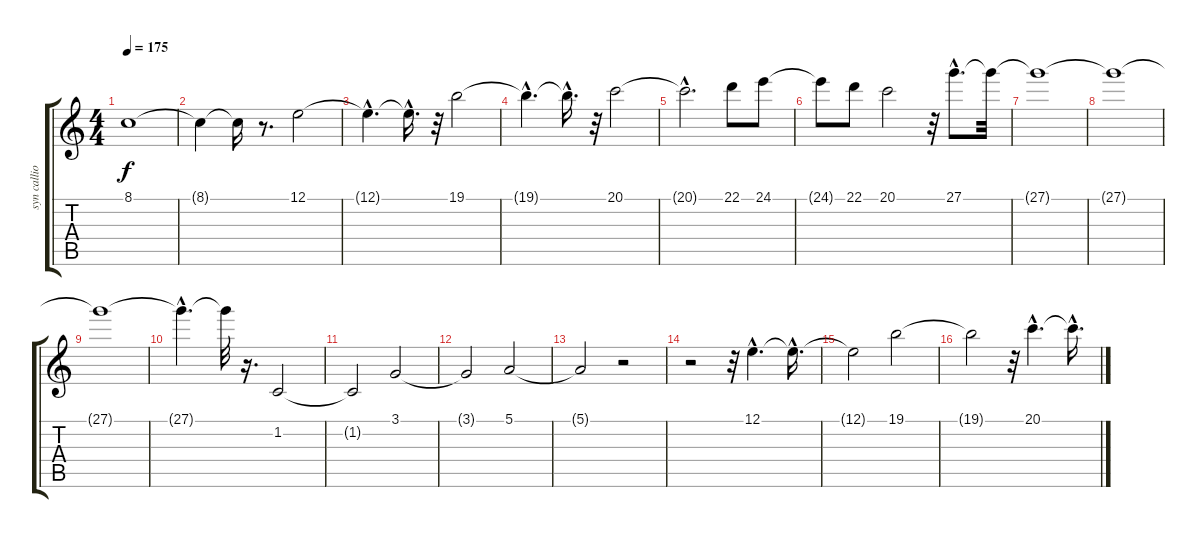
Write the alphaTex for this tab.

\track ("syn calliope" "syn callio") {instrument lead3calliope}
\staff {score tabs}
\tuning (E4 B3 G3 D3 A2 E2) {hide}
\ts (4 4)
\tempo 175
\clef g2
\ks c
8.1{t}.1{dy f} |
8.1{t}.4 8.1{t}.16 r.8{d} 12.1.2 |
12.1{hac t}.4{d} 12.1{hac t}.16{d} r.32 19.1.2 |
19.1{hac t}.4{d} 19.1{hac t}.16{d} r.32 20.1.2 |
20.1{hac t}.2{d} 22.1.8 24.1.8 |
24.1{t}.8 22.1.8 20.1.2 r.32 27.1{hac}.8{d} 27.1{t}.32 |
27.1{t}.1 |
27.1{t}.1 |
27.1{t}.1 |
27.1{hac t}.4{d} 27.1{t}.32 r.16{d} 1.2.2 |
1.2{t}.2 3.1.2 |
3.1{t}.2 5.1.2 |
5.1{t}.2 r.2 |
r.2 r.32 12.1{hac}.4{d} 12.1{hac t}.16{d} |
12.1{t}.2 19.1.2 |
19.1{t}.2 r.32 20.1{hac}.4{d} 20.1{hac t}.16{d}
